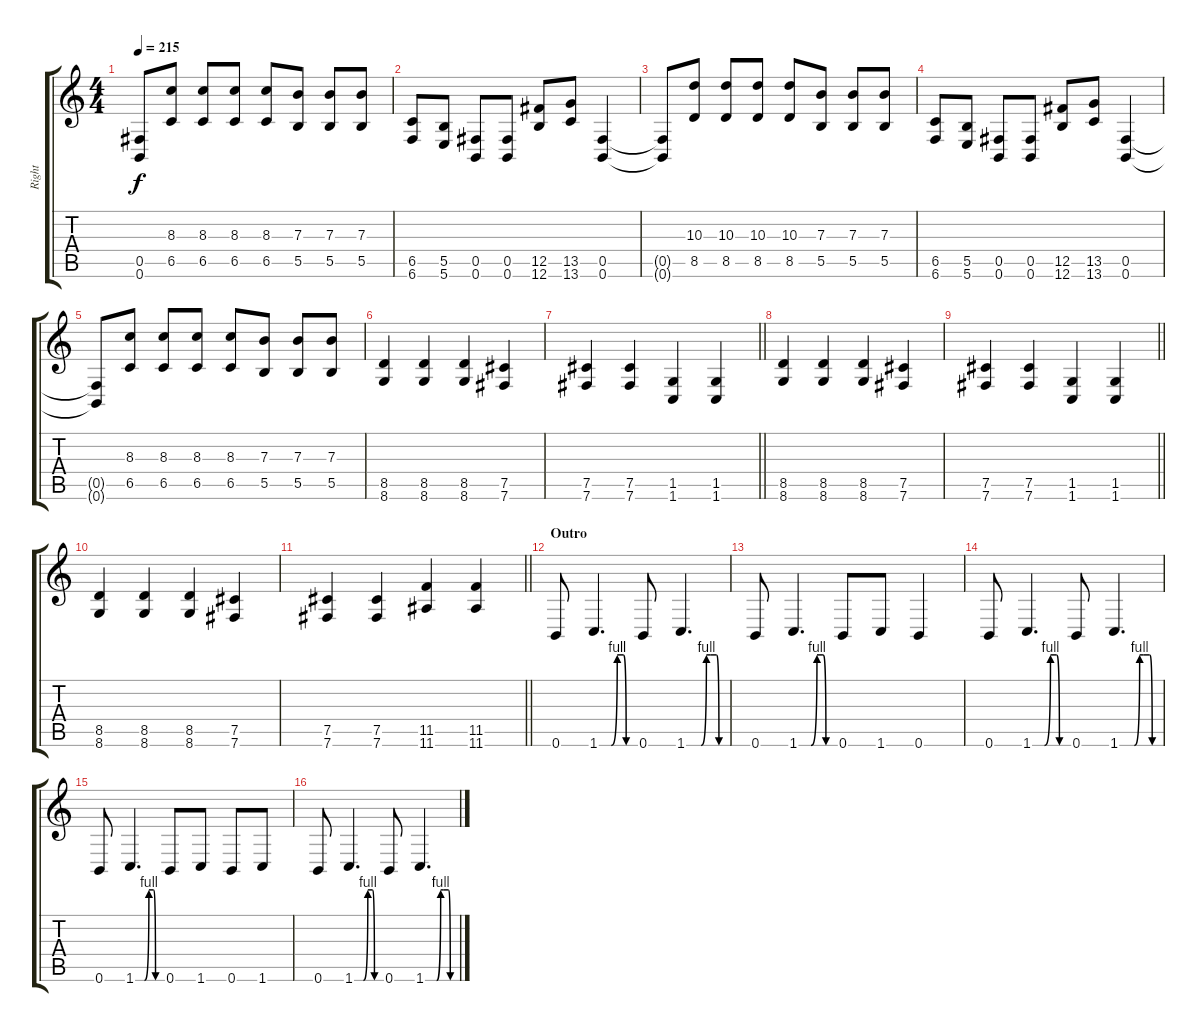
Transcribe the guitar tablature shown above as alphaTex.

\track ("Right" "Right") {instrument distortionguitar}
\staff {score tabs}
\tuning (Db4 Ab3 E3 B2 Gb2 B1) {hide}
\ts (4 4)
\tempo 215
\clef g2
\ks c
(0.5{t} 0.6{t}).8{dy f} (8.3 6.5).8 (8.3 6.5).8 (8.3 6.5).8 (8.3 6.5).8 (7.3 5.5).8 (7.3 5.5).8 (7.3 5.5).8 |
(6.5 6.6).8 (5.5 5.6).8 (0.5 0.6).8 (0.5 0.6).8 (12.5 12.6).8 (13.5 13.6).8 (0.5 0.6).4 |
(0.5{t} 0.6{t}).8 (10.3 8.5).8 (10.3 8.5).8 (10.3 8.5).8 (10.3 8.5).8 (7.3 5.5).8 (7.3 5.5).8 (7.3 5.5).8 |
(6.5 6.6).8 (5.5 5.6).8 (0.5 0.6).8 (0.5 0.6).8 (12.5 12.6).8 (13.5 13.6).8 (0.5 0.6).4 |
(0.5{t} 0.6{t}).8 (8.3 6.5).8 (8.3 6.5).8 (8.3 6.5).8 (8.3 6.5).8 (7.3 5.5).8 (7.3 5.5).8 (7.3 5.5).8 |
(8.5 8.6).4 (8.5 8.6).4 (8.5 8.6).4 (7.5 7.6).4 |
\barLineRight lightlight
(7.5 7.6).4 (7.5 7.6).4 (1.5 1.6).4 (1.5 1.6).4 |
(8.5 8.6).4 (8.5 8.6).4 (8.5 8.6).4 (7.5 7.6).4 |
\barLineRight lightlight
(7.5 7.6).4 (7.5 7.6).4 (1.5 1.6).4 (1.5 1.6).4 |
(8.5 8.6).4 (8.5 8.6).4 (8.5 8.6).4 (7.5 7.6).4 |
\barLineRight lightlight
(7.5 7.6).4 (7.5 7.6).4 (11.5 11.6).4 (11.5 11.6).4 |
\section ("" "Outro")
0.6.8 1.6{be (custom 0 0 10 0 20 0 30 4 40 4 45 0 60 0)}.4{d} 0.6.8 1.6{be (custom 0 0 10 0 16 0 18 0 20 0 22 0 30 4 36 4 45 4 49 0 60 0)}.4{d} |
0.6.8 1.6{be (custom 0 0 10 0 20 0 30 4 40 4 45 0 60 0)}.4{d} 0.6.8 1.6.8 0.6.4 |
0.6.8 1.6{be (custom 0 0 10 0 20 0 30 4 40 4 45 0 60 0)}.4{d} 0.6.8 1.6{be (custom 0 0 10 0 16 0 18 0 20 0 22 0 30 4 36 4 45 4 49 0 60 0)}.4{d} |
0.6.8 1.6{be (custom 0 0 10 0 20 0 30 4 40 4 45 0 60 0)}.4{d} 0.6.8 1.6.8 0.6.8 1.6.8 |
0.6.8 1.6{be (custom 0 0 10 0 20 0 30 4 40 4 45 0 60 0)}.4{d} 0.6.8 1.6{be (custom 0 0 10 0 16 0 18 0 20 0 22 0 30 4 36 4 45 4 49 0 60 0)}.4{d}
